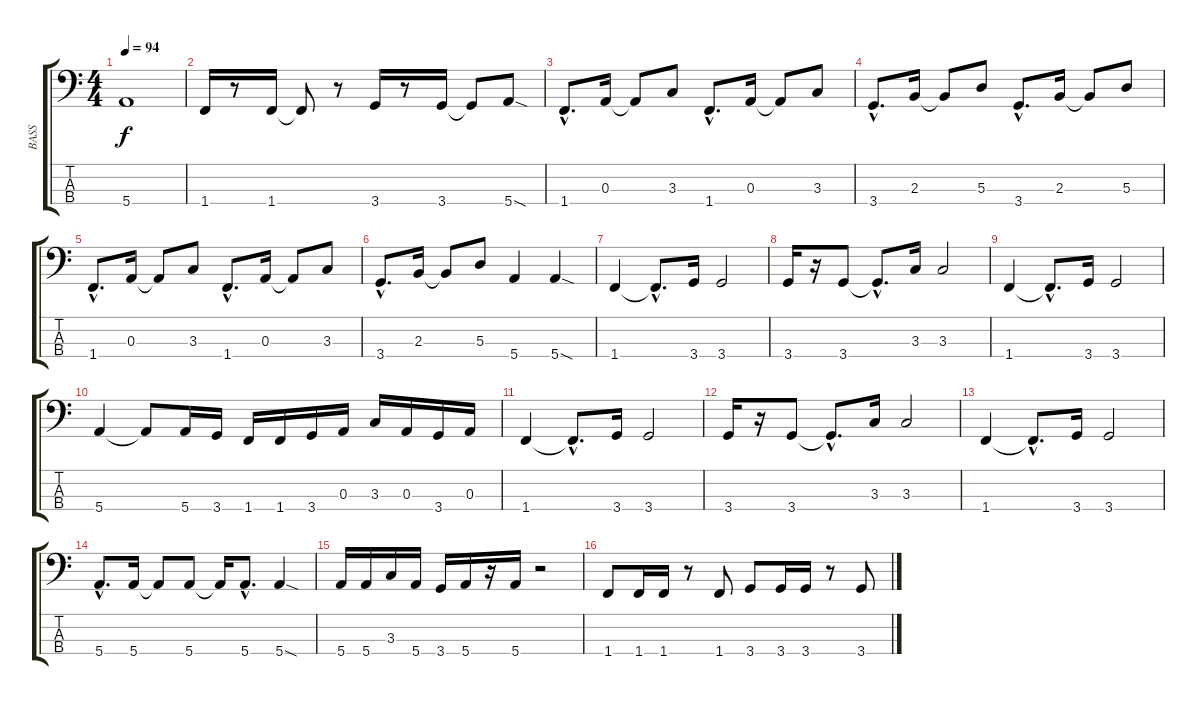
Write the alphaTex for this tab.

\track ("BASS" "BASS") {instrument electricbassfinger}
\staff {score tabs}
\tuning (G2 D2 A1 E1) {hide}
\ts (4 4)
\tempo 94
\clef f4
\ks c
5.4.1{dy f} |
1.4.16 r.8 1.4.16 1.4{t}.8 r.8 3.4.16 r.8 3.4.16 3.4{t}.8 5.4{sod}.8 |
1.4{hac}.8{d} 0.3.16 0.3{t}.8 3.3.8 1.4{hac}.8{d} 0.3.16 0.3{t}.8 3.3.8 |
3.4{hac}.8{d} 2.3.16 2.3{t}.8 5.3.8 3.4{hac}.8{d} 2.3.16 2.3{t}.8 5.3.8 |
1.4{hac}.8{d} 0.3.16 0.3{t}.8 3.3.8 1.4{hac}.8{d} 0.3.16 0.3{t}.8 3.3.8 |
3.4{hac}.8{d} 2.3.16 2.3{t}.8 5.3.8 5.4.4 5.4{sod}.4 |
1.4.4 1.4{hac t}.8{d} 3.4.16 3.4.2 |
3.4.16 r.16 3.4.8 3.4{hac t}.8{d} 3.3.16 3.3.2 |
1.4.4 1.4{hac t}.8{d} 3.4.16 3.4.2 |
5.4.4 5.4{t}.8 5.4.16 3.4.16 1.4.16 1.4.16 3.4.16 0.3.16 3.3.16 0.3.16 3.4.16 0.3.16 |
1.4.4 1.4{hac t}.8{d} 3.4.16 3.4.2 |
3.4.16 r.16 3.4.8 3.4{hac t}.8{d} 3.3.16 3.3.2 |
1.4.4 1.4{hac t}.8{d} 3.4.16 3.4.2 |
5.4{hac}.8{d} 5.4.16 5.4{t}.8 5.4.8 5.4{t}.16 5.4{hac}.8{d} 5.4{sod}.4 |
5.4.16 5.4.16 3.3.16 5.4.16 3.4.16 5.4.16 r.16 5.4.16 r.2 |
1.4.8 1.4.16 1.4.16 r.8 1.4.8 3.4.8 3.4.16 3.4.16 r.8 3.4.8
